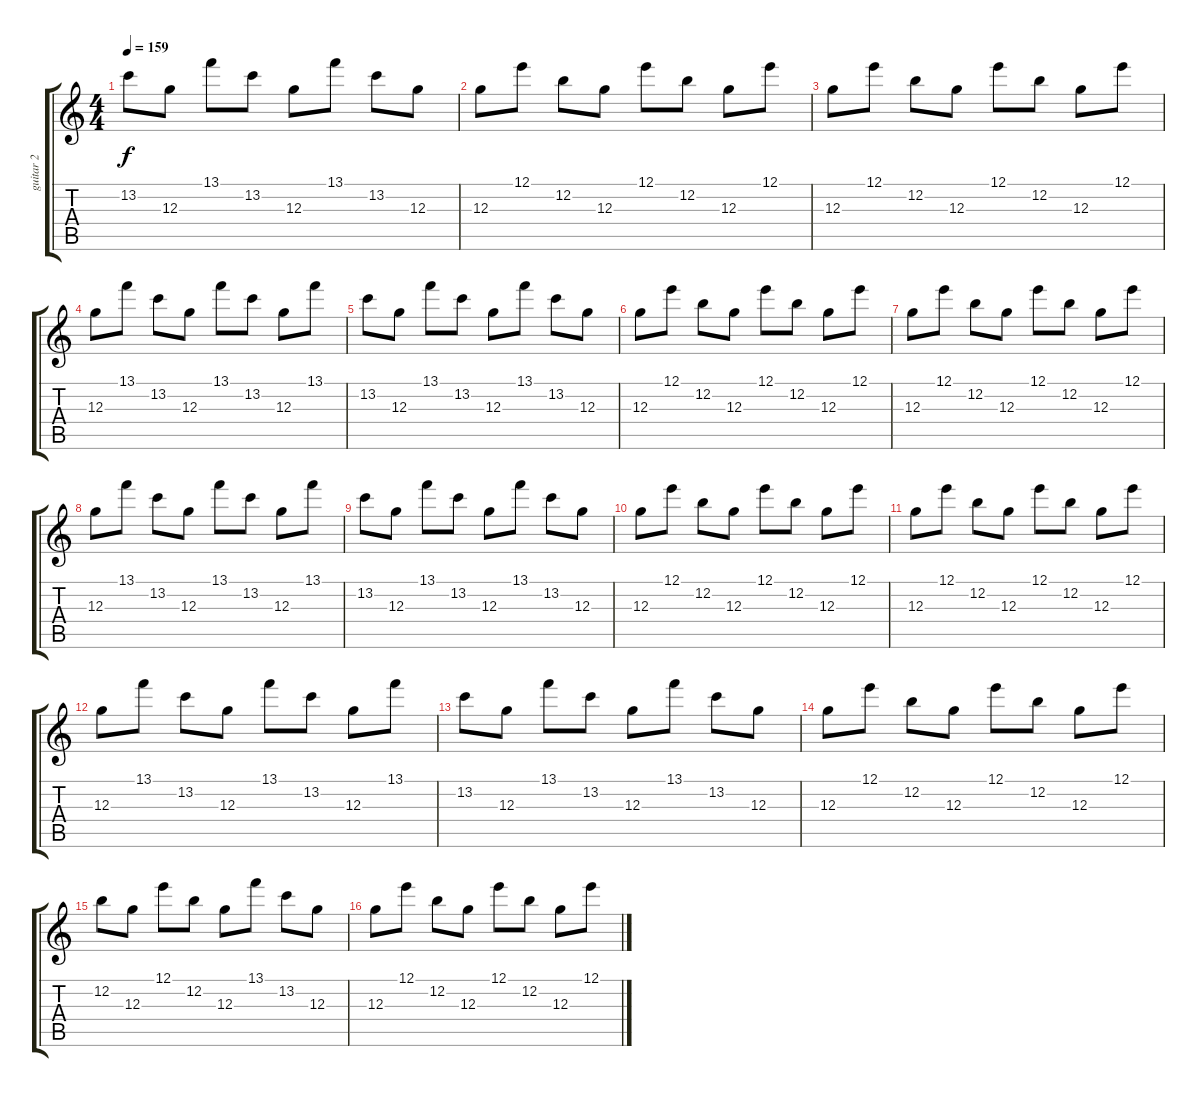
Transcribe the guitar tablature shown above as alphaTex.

\track ("guitar 2" "guitar 2") {instrument electricguitarclean}
\staff {score tabs}
\tuning (E4 B3 G3 D3 A2 E2) {hide}
\ts (4 4)
\tempo 159
\clef g2
\ks c
13.2.8{dy f} 12.3.8 13.1.8 13.2.8 12.3.8 13.1.8 13.2.8 12.3.8 |
12.3.8 12.1.8 12.2.8 12.3.8 12.1.8 12.2.8 12.3.8 12.1.8 |
12.3.8 12.1.8 12.2.8 12.3.8 12.1.8 12.2.8 12.3.8 12.1.8 |
12.3.8 13.1.8 13.2.8 12.3.8 13.1.8 13.2.8 12.3.8 13.1.8 |
13.2.8 12.3.8 13.1.8 13.2.8 12.3.8 13.1.8 13.2.8 12.3.8 |
12.3.8 12.1.8 12.2.8 12.3.8 12.1.8 12.2.8 12.3.8 12.1.8 |
12.3.8 12.1.8 12.2.8 12.3.8 12.1.8 12.2.8 12.3.8 12.1.8 |
12.3.8 13.1.8 13.2.8 12.3.8 13.1.8 13.2.8 12.3.8 13.1.8 |
13.2.8 12.3.8 13.1.8 13.2.8 12.3.8 13.1.8 13.2.8 12.3.8 |
12.3.8 12.1.8 12.2.8 12.3.8 12.1.8 12.2.8 12.3.8 12.1.8 |
12.3.8 12.1.8 12.2.8 12.3.8 12.1.8 12.2.8 12.3.8 12.1.8 |
12.3.8 13.1.8 13.2.8 12.3.8 13.1.8 13.2.8 12.3.8 13.1.8 |
13.2.8 12.3.8 13.1.8 13.2.8 12.3.8 13.1.8 13.2.8 12.3.8 |
12.3.8 12.1.8 12.2.8 12.3.8 12.1.8 12.2.8 12.3.8 12.1.8 |
12.2.8 12.3.8 12.1.8 12.2.8 12.3.8 13.1.8 13.2.8 12.3.8 |
12.3.8 12.1.8 12.2.8 12.3.8 12.1.8 12.2.8 12.3.8 12.1.8
